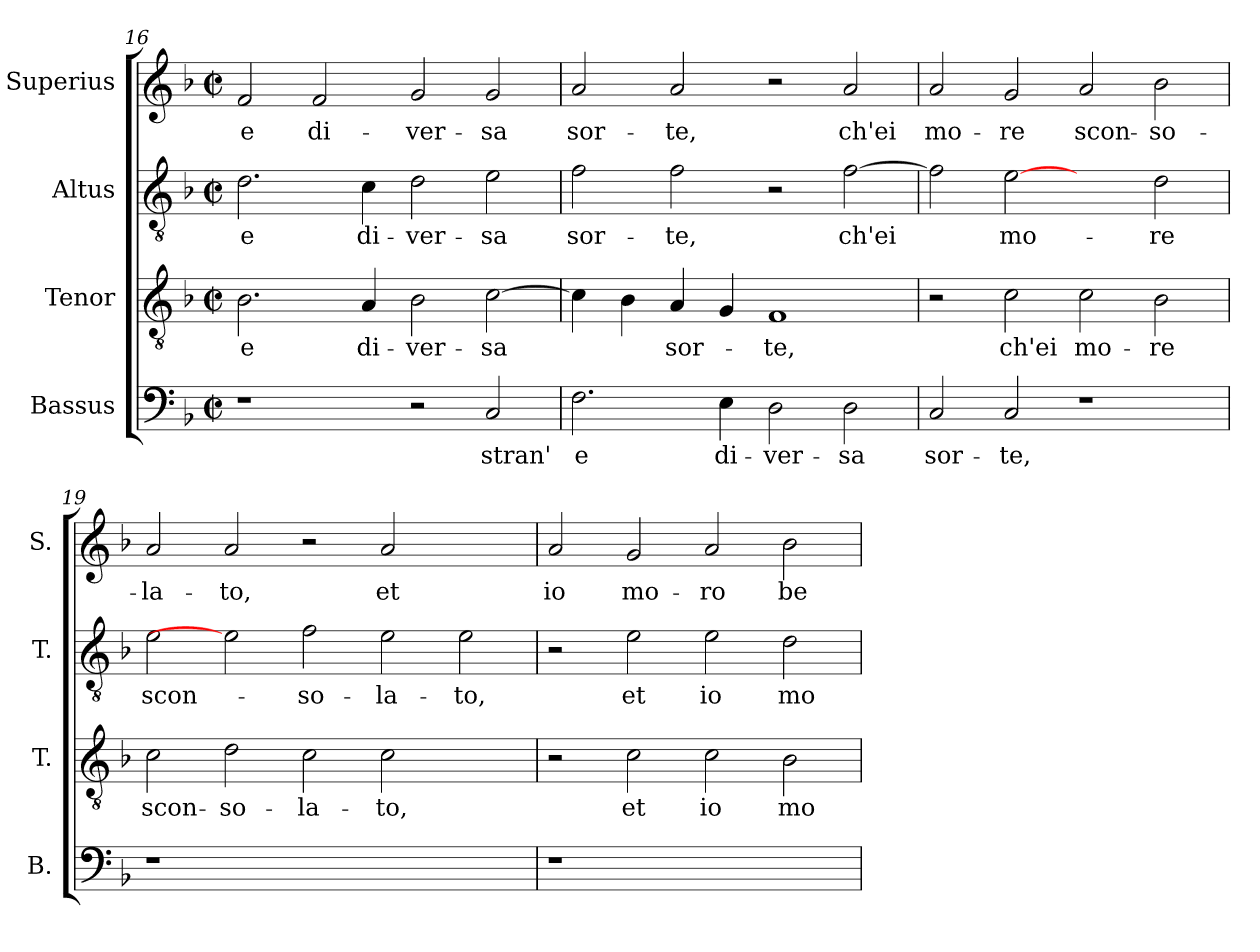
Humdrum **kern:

**kern	**text	**kern	**text	**kern	**text	**kern	**text
*part4	*part4	*part3	*part3	*part2	*part2	*part1	*part1
*staff4	*staff4	*staff3	*staff3	*staff2	*staff2	*staff1	*staff1
*I"Bassus	*	*I"Tenor	*	*I"Altus	*	*I"Superius	*
*I'B.	*	*I'T.	*	*I'T.	*	*I'S.	*
!!LO:LB:g=z
*clefF4	*	*clefGv2	*	*clefGv2	*	*clefG2	*
*	*	*ITrd7c12	*	*ITrd7c12	*	*	*
*k[b-]	*	*k[b-]	*	*k[b-]	*	*k[b-]	*
*F:	*	*F:	*	*F:	*	*F:	*
*M2/2	*	*M2/2	*	*M2/2	*	*M2/2	*
*met(c|)	*	*met(c|)	*	*met(c|)	*	*met(c|)	*
=16	=16	=16	=16	=16	=16	=16	=16
!	!	!	!LO:LY:b:color=#000000	!	!	!	!
!	!	!	!	!	!LO:LY:b:color=#000000	!	!
!	!	!	!	!	!	!	!LO:LY:b:color=#000000
1r	.	2.BB-i\	e	2.Di\	e	2fi/	e
!	!	!	!	!	!	!	!LO:LY:b:color=#000000
.	.	.	.	.	.	2fi/	di-
!	!	!	!LO:LY:b:color=#000000	!	!	!	!
!	!	!	!	!	!LO:LY:b:color=#000000	!	!
.	.	4AAi/	di-	4Ci\	di-	.	.
!	!	!	!LO:LY:b:color=#000000	!	!	!	!
!	!	!	!	!	!LO:LY:b:color=#000000	!	!
!	!	!	!	!	!	!	!LO:LY:b:color=#000000
2r	.	2BB-i\	-ver-	2Di\	-ver-	2gi/	-ver-
!	!LO:LY:b:color=#000000	!	!	!	!	!	!
!	!	!	!LO:LY:b:color=#000000	!	!	!	!
!	!	!	!	!	!LO:LY:b:color=#000000	!	!
!	!	!	!	!	!	!	!LO:LY:b:color=#000000
2Ci/	stran'	[>2Ci\	-sa	2Ei\	-sa	2gi/	-sa
=17	=17	=17	=17	=17	=17	=17	=17
!	!LO:LY:b:color=#000000	!	!	!	!	!	!
!	!	!	!	!	!LO:LY:b:color=#000000	!	!
!	!	!	!	!	!	!	!LO:LY:b:color=#000000
2.Fi\	e	4Ci\]	.	2Fi\	sor-	2ai/	sor-
.	.	4BB-i\	.	.	.	.	.
!	!	!	!LO:LY:b:color=#000000	!	!	!	!
!	!	!	!	!	!LO:LY:b:color=#000000	!	!
!	!	!	!	!	!	!	!LO:LY:b:color=#000000
.	.	4AAi/	sor-	2Fi\	-te,	2ai/	-te,
!	!LO:LY:b:color=#000000	!	!	!	!	!	!
4Ei\	di-	4GGi/	.	.	.	.	.
!	!LO:LY:b:color=#000000	!	!	!	!	!	!
!	!	!	!LO:LY:b:color=#000000	!	!	!	!
2Di\	-ver-	1FFi	-te,	2r	.	2r	.
!	!LO:LY:b:color=#000000	!	!	!	!	!	!
!	!	!	!	!	!LO:LY:b:color=#000000	!	!
!	!	!	!	!	!	!	!LO:LY:b:color=#000000
2Di\	-sa	.	.	[>2Fi\	ch'ei	2ai/	ch'ei
=18	=18	=18	=18	=18	=18	=18	=18
!	!LO:LY:b:color=#000000	!	!	!	!	!	!
!	!	!	!	!	!	!	!LO:LY:b:color=#000000
2Ci/	sor-	2r	.	2Fi\]	.	2ai/	mo-
!	!LO:LY:b:color=#000000	!	!	!	!	!	!
!	!	!	!LO:LY:b:color=#000000	!	!	!	!
!	!	!	!	!	!LO:LY:b:color=#000000	!	!
!	!	!	!	!	!	!	!LO:LY:b:color=#000000
2Ci/	-te,	2Ci\	ch'ei	[2Ei	mo-	2gi/	-re
!	!	!	!LO:LY:b:color=#000000	!	!	!	!
!	!	!	!	!	!	!	!LO:LY:b:color=#000000
1r	.	2Ci\	mo-	2ryy	.	2ai/	scon-
!	!	!	!LO:LY:b:color=#000000	!	!	!	!
!	!	!	!	!	!LO:LY:b:color=#000000	!	!
!	!	!	!	!	!	!	!LO:LY:b:color=#000000
.	.	2BB-i\	-re	2Di\	-re	2b-i\	-so-
=19	=19	=19	=19	=19	=19	=19	=19
!LO:N:vis=1	!	!	!	!	!	!	!
!	!	!	!LO:LY:b:color=#000000	!	!	!	!
!	!	!	!	!	!LO:LY:b:color=#000000	!	!
!	!	!	!	!	!	!	!LO:LY:b:color=#000000
1r	.	2Ci\	scon-	2Ei\	scon-	2ai/	-la-
!	!	!	!LO:LY:b:color=#000000	!	!	!	!
!	!	!	!	!	!	!	!LO:LY:b:color=#000000
.	.	2Di\	-so-	2Ei]	.	2ai/	-to,
!	!	!	!LO:LY:b:color=#000000	!	!	!	!
!	!	!	!	!	!LO:LY:b:color=#000000	!	!
1.ryy	.	2Ci\	-la-	2Fi\	-so-	2r	.
!	!	!	!LO:LY:b:color=#000000	!	!	!	!
!	!	!	!	!	!LO:LY:b:color=#000000	!	!
!	!	!	!	!	!	!	!LO:LY:b:color=#000000
.	.	2Ci\	-to,	2Ei\	-la-	2ai/	et
!	!	!	!	!	!LO:LY:b:color=#000000	!	!
.	.	2ryy	.	2Ei\	-to,	2ryy	.
=20	=20	=20	=20	=20	=20	=20	=20
!LO:N:vis=1	!	!	!	!	!	!	!
!	!	!	!	!	!	!	!LO:LY:b:color=#000000
1r	.	2r	.	2r	.	2ai/	io
!	!	!	!LO:LY:b:color=#000000	!	!	!	!
!	!	!	!	!	!LO:LY:b:color=#000000	!	!
!	!	!	!	!	!	!	!LO:LY:b:color=#000000
.	.	2Ci\	et	2Ei\	et	2gi/	mo-
!	!	!	!LO:LY:b:color=#000000	!	!	!	!
!	!	!	!	!	!LO:LY:b:color=#000000	!	!
!	!	!	!	!	!	!	!LO:LY:b:color=#000000
1ryy	.	2Ci\	io	2Ei\	io	2ai/	-ro
!	!	!	!LO:LY:b:color=#000000	!	!	!	!
!	!	!	!	!	!LO:LY:b:color=#000000	!	!
!	!	!	!	!	!	!	!LO:LY:b:color=#000000
.	.	2BB-i\	mo-	2Di\	mo-	2b-i\	be-
=	=	=	=	=	=	=	=
*-	*-	*-	*-	*-	*-	*-	*-
